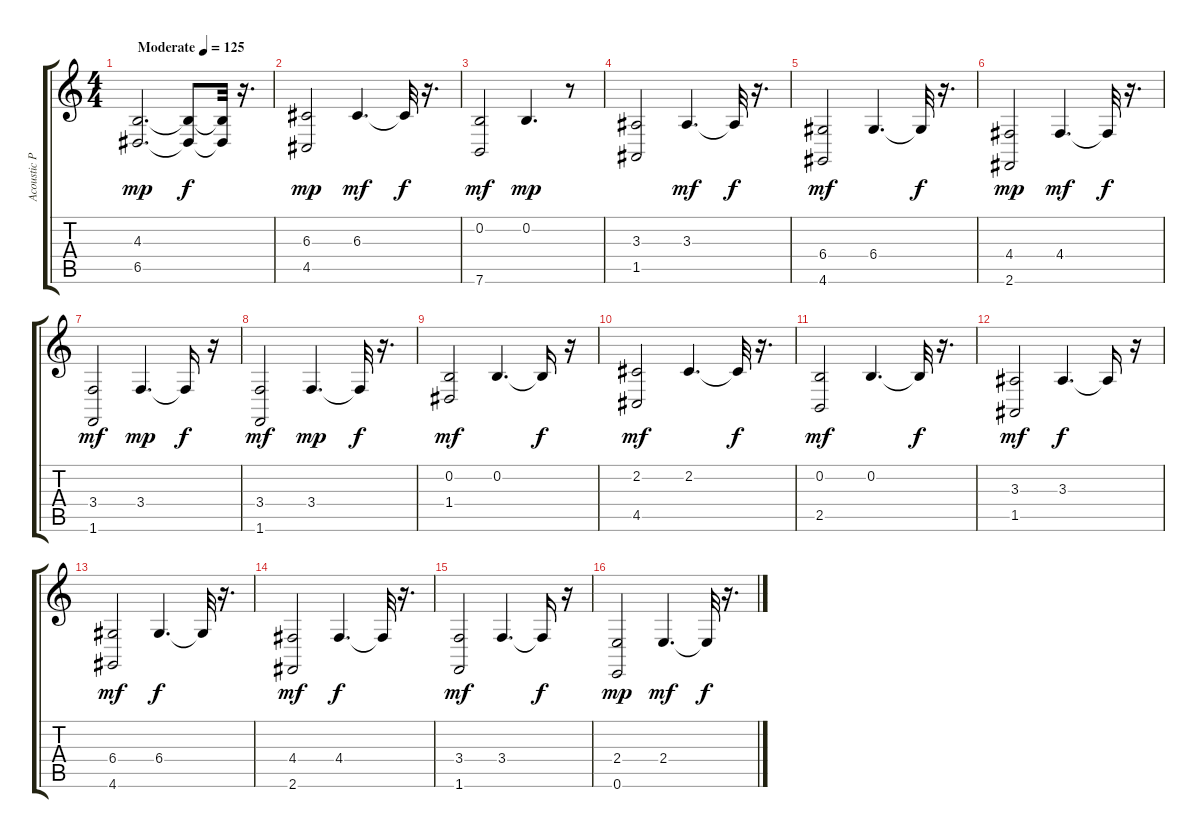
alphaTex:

\track ("Acoustic Piano Left Hand" "Acoustic P") {instrument acousticgrandpiano}
\staff {score tabs}
\tuning (E4 B3 G3 D3 A2 E2) {hide}
\ts (4 4)
\tempo (125 "Moderate")
\clef g2
\ks c
(4.3 6.5).2{d dy mp instrument acousticgrandpiano} (4.3{t} 6.5{t}).8{dy f} (4.3{t} 6.5{t}).32 r.16{d} |
(6.3 4.5).2{dy mp} 6.3.4{d dy mf} 6.3{t}.32{dy f} r.16{d} |
(0.2 7.6).2{dy mf} 0.2.4{d dy mp} r.8 |
(3.3 1.5).2 3.3.4{d dy mf} 3.3{t}.32{dy f} r.16{d} |
(6.4 4.6).2{dy mf} 6.4.4{d} 6.4{t}.32{dy f} r.16{d} |
(4.4 2.6).2{dy mp} 4.4.4{d dy mf} 4.4{t}.32{dy f} r.16{d} |
(3.4 1.6).2{dy mf} 3.4.4{d dy mp} 3.4{t}.16{dy f} r.16 |
(3.4 1.6).2{dy mf} 3.4.4{d dy mp} 3.4{t}.32{dy f} r.16{d} |
(0.2 1.4).2{dy mf} 0.2.4{d} 0.2{t}.16{dy f} r.16 |
(2.2 4.5).2{dy mf} 2.2.4{d} 2.2{t}.32{dy f} r.16{d} |
(0.2 2.5).2{dy mf} 0.2.4{d} 0.2{t}.32{dy f} r.16{d} |
(3.3 1.5).2{dy mf} 3.3.4{d dy f} 3.3{t}.16 r.16 |
(6.4 4.6).2{dy mf} 6.4.4{d dy f} 6.4{t}.32 r.16{d} |
(4.4 2.6).2{dy mf} 4.4.4{d dy f} 4.4{t}.32 r.16{d} |
(3.4 1.6).2{dy mf} 3.4.4{d} 3.4{t}.16{dy f} r.16 |
(2.4 0.6).2{dy mp} 2.4.4{d dy mf} 2.4{t}.32{dy f} r.16{d}
